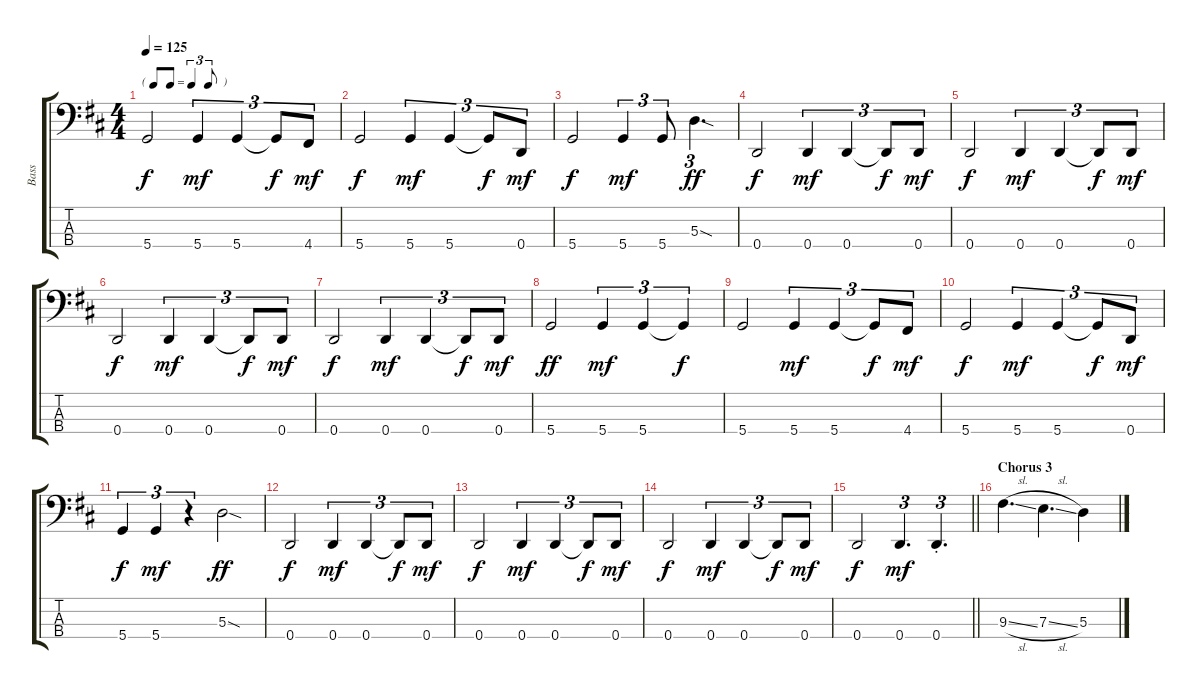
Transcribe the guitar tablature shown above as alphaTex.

\track ("Bass" "Bass") {instrument fretlessbass}
\staff {score tabs}
\tuning (G2 D2 A1 D1) {hide}
\ts (4 4)
\tf triplet8th
\tempo 125
\clef f4
\ks d
5.4.2{dy f} 5.4.4{tu (3 2) dy mf} 5.4.4{tu (3 2)} 5.4{t}.8{tu (3 2) dy f} 4.4.8{tu (3 2) dy mf} |
5.4.2{dy f} 5.4.4{tu (3 2) dy mf} 5.4.4{tu (3 2)} 5.4{t}.8{tu (3 2) dy f} 0.4.8{tu (3 2) dy mf} |
5.4.2{dy f} 5.4.4{tu (3 2) dy mf} 5.4.8{tu (3 2)} 5.3{sod}.4{d tu (3 2) dy ff} |
0.4.2{dy f} 0.4.4{tu (3 2) dy mf} 0.4.4{tu (3 2)} 0.4{t}.8{tu (3 2) dy f} 0.4.8{tu (3 2) dy mf} |
0.4.2{dy f} 0.4.4{tu (3 2) dy mf} 0.4.4{tu (3 2)} 0.4{t}.8{tu (3 2) dy f} 0.4.8{tu (3 2) dy mf} |
0.4.2{dy f} 0.4.4{tu (3 2) dy mf} 0.4.4{tu (3 2)} 0.4{t}.8{tu (3 2) dy f} 0.4.8{tu (3 2) dy mf} |
0.4.2{dy f} 0.4.4{tu (3 2) dy mf} 0.4.4{tu (3 2)} 0.4{t}.8{tu (3 2) dy f} 0.4.8{tu (3 2) dy mf} |
5.4.2{dy ff} 5.4.4{tu (3 2) dy mf} 5.4.4{tu (3 2)} 5.4{t}.4{tu (3 2) dy f} |
5.4.2 5.4.4{tu (3 2) dy mf} 5.4.4{tu (3 2)} 5.4{t}.8{tu (3 2) dy f} 4.4.8{tu (3 2) dy mf} |
5.4.2{dy f} 5.4.4{tu (3 2) dy mf} 5.4.4{tu (3 2)} 5.4{t}.8{tu (3 2) dy f} 0.4.8{tu (3 2) dy mf} |
5.4.4{tu (3 2) dy f} 5.4.4{tu (3 2) dy mf} r.4{tu (3 2)} 5.3{sod}.2{dy ff} |
0.4.2{dy f} 0.4.4{tu (3 2) dy mf} 0.4.4{tu (3 2)} 0.4{t}.8{tu (3 2) dy f} 0.4.8{tu (3 2) dy mf} |
0.4.2{dy f} 0.4.4{tu (3 2) dy mf} 0.4.4{tu (3 2)} 0.4{t}.8{tu (3 2) dy f} 0.4.8{tu (3 2) dy mf} |
0.4.2{dy f} 0.4.4{tu (3 2) dy mf} 0.4.4{tu (3 2)} 0.4{t}.8{tu (3 2) dy f} 0.4.8{tu (3 2) dy mf} |
\barLineRight lightlight
0.4.2{dy f} 0.4.4{d tu (3 2) dy mf} 0.4{st}.4{d tu (3 2)} |
\section ("" "Chorus 3")
9.3{sl}.4{d} 7.3{sl}.4{d} 5.3{ss}.4
